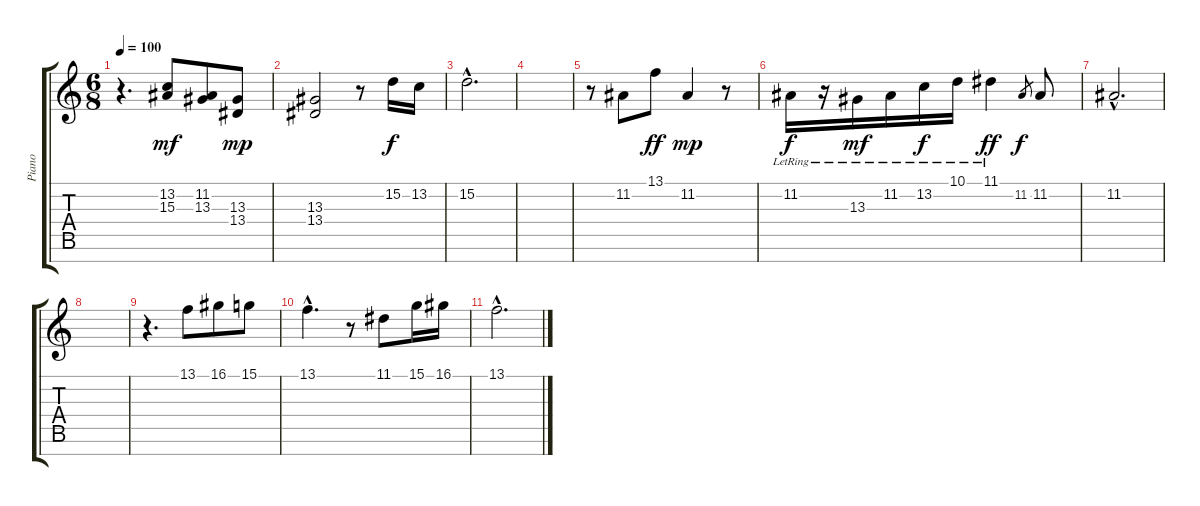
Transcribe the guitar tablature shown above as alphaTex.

\track ("Piano" "Piano") {instrument acousticgrandpiano}
\staff {score tabs}
\tuning (E4 B3 G3 D3 A2 E2 B1) {hide}
\ts (6 8)
\tempo 100
\clef g2
\ks c
r.4{d dy mp} (13.2 15.3).8{dy mf} (11.2 13.3).8 (13.3 13.4).8{dy mp} |
(13.3 13.4).2 r.8 15.2.16{dy f} 13.2.16 |
15.2{hac}.2{d} |
|
r.8 11.2.8 13.1.8{dy ff} 11.2.4{dy mp} r.8 |
11.2{lr}.16{dy f} r.16 13.3{lr}.16{dy mf} 11.2{lr}.16 13.2{lr}.16{dy f} 10.1{lr}.16 11.1{lr}.4{dy ff} 11.2.8{gr dy f} 11.2.8 |
11.2{hac}.2{d} |
|
r.4{d} 13.1.8 16.1.8 15.1.8 |
13.1{hac}.4{d} r.8 11.1.8 15.1.16 16.1.16 |
13.1{hac}.2{d}
